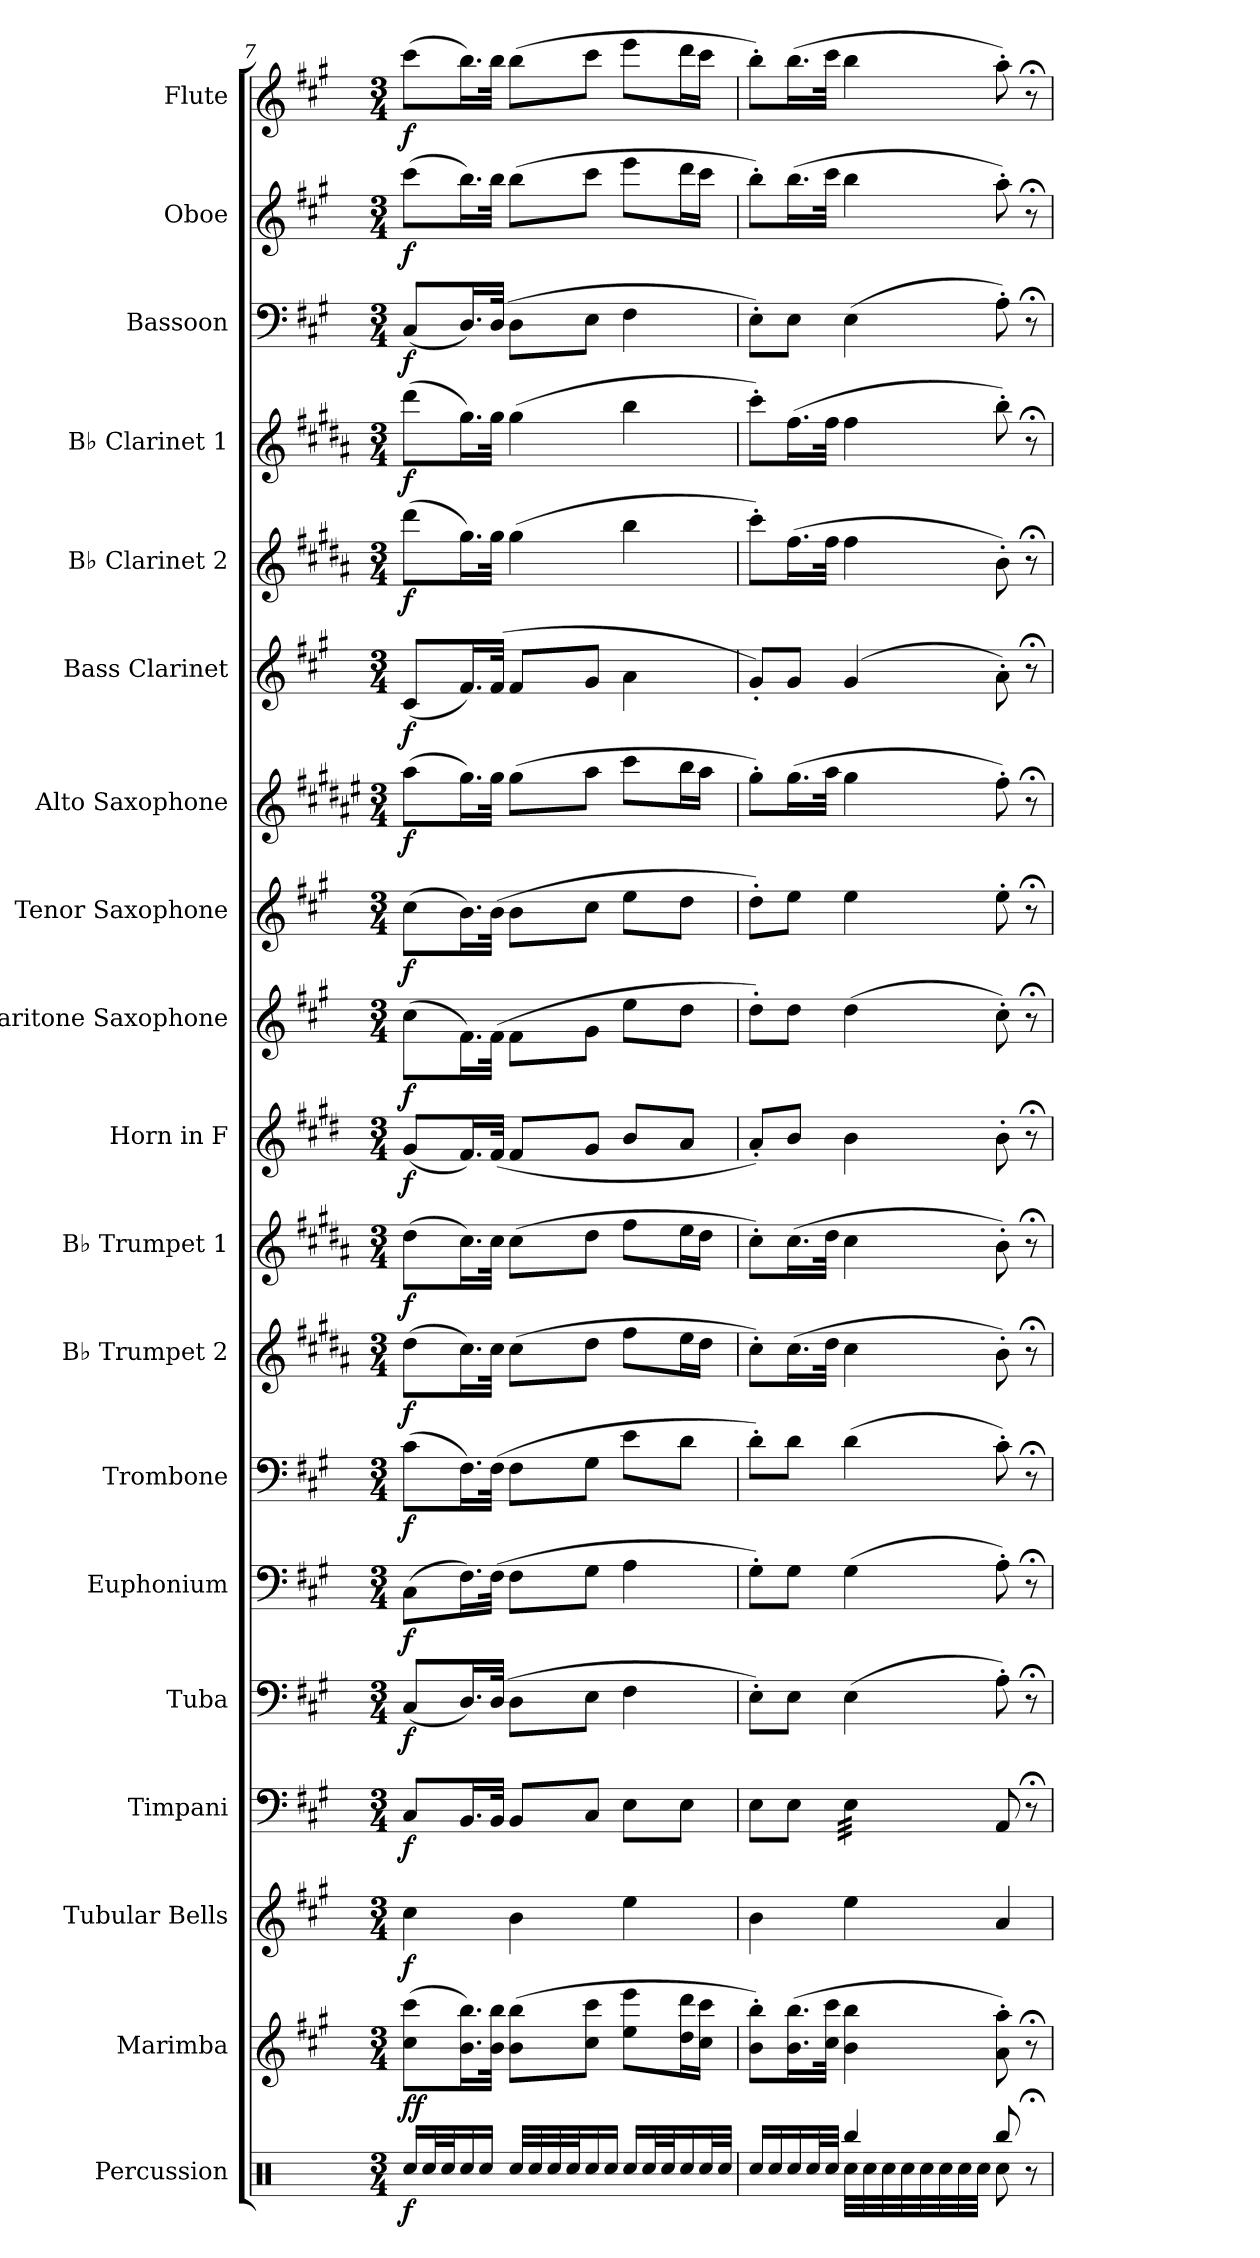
**kern	**dynam	**kern	**dynam	**kern	**dynam	**kern	**dynam	**kern	**dynam	**kern	**dynam	**kern	**dynam	**kern	**dynam	**kern	**dynam	**kern	**dynam	**kern	**dynam	**kern	**dynam	**kern	**dynam	**kern	**dynam	**kern	**dynam	**kern	**dynam	**kern	**dynam	**kern	**dynam	**kern	**dynam
*part19	*part19	*part18	*part18	*part17	*part17	*part16	*part16	*part15	*part15	*part14	*part14	*part13	*part13	*part12	*part12	*part11	*part11	*part10	*part10	*part9	*part9	*part8	*part8	*part7	*part7	*part6	*part6	*part5	*part5	*part4	*part4	*part3	*part3	*part2	*part2	*part1	*part1
*staff19	*staff19	*staff18	*staff18	*staff17	*staff17	*staff16	*staff16	*staff15	*staff15	*staff14	*staff14	*staff13	*staff13	*staff12	*staff12	*staff11	*staff11	*staff10	*staff10	*staff9	*staff9	*staff8	*staff8	*staff7	*staff7	*staff6	*staff6	*staff5	*staff5	*staff4	*staff4	*staff3	*staff3	*staff2	*staff2	*staff1	*staff1
*I"Percussion	*	*I"Marimba	*	*I"Tubular Bells	*	*I"Timpani	*	*I"Tuba	*	*I"Euphonium	*	*I"Trombone	*	*I"B♭ Trumpet 2	*	*I"B♭ Trumpet 1	*	*I"Horn in F	*	*I"Baritone Saxophone	*	*I"Tenor Saxophone	*	*I"Alto Saxophone	*	*I"Bass Clarinet	*	*I"B♭ Clarinet 2	*	*I"B♭ Clarinet 1	*	*I"Bassoon	*	*I"Oboe	*	*I"Flute	*
*I'Perc.	*	*I'Mrm.	*	*I'T.B.	*	*I'Timp.	*	*I'Tba.	*	*I'Euph.	*	*I'Tbn.	*	*I'B♭ Tpt. 2	*	*I'B♭ Tpt. 1	*	*	*	*I'Bar. Sax.	*	*I'T. Sax.	*	*I'A. Sax.	*	*I'B. Cl.	*	*I'B♭ Cl. 2	*	*I'B♭ Cl. 1	*	*I'Bsn.	*	*I'Ob.	*	*I'Fl.	*
*clefX	*	*clefG2	*	*clefG2	*	*clefF4	*	*clefF4	*	*clefF4	*	*clefF4	*	*clefG2	*	*clefG2	*	*clefG2	*	*clefG2	*	*clefG2	*	*clefG2	*	*clefG2	*	*clefG2	*	*clefG2	*	*clefF4	*	*clefG2	*	*clefG2	*
*	*	*	*	*	*	*	*	*	*	*	*	*	*	*ITrd1c2	*	*ITrd1c2	*	*ITrd4c7	*	*ITrd12c21	*	*ITrd8c14	*	*ITrd5c9	*	*ITrd8c14	*	*ITrd1c2	*	*ITrd1c2	*	*	*	*	*	*	*
*k[]	*	*k[f#c#g#]	*	*k[f#c#g#]	*	*k[f#c#g#]	*	*k[f#c#g#]	*	*k[f#c#g#]	*	*k[f#c#g#]	*	*k[f#c#g#]	*	*k[f#c#g#]	*	*k[f#c#g#]	*	*k[f#c#g#]	*	*k[f#c#g#]	*	*k[f#c#g#]	*	*k[f#c#g#]	*	*k[f#c#g#]	*	*k[f#c#g#]	*	*k[f#c#g#]	*	*k[f#c#g#]	*	*k[f#c#g#]	*
*M3/4	*	*M3/4	*	*M3/4	*	*M3/4	*	*M3/4	*	*M3/4	*	*M3/4	*	*M3/4	*	*M3/4	*	*M3/4	*	*M3/4	*	*M3/4	*	*M3/4	*	*M3/4	*	*M3/4	*	*M3/4	*	*M3/4	*	*M3/4	*	*M3/4	*
=7	=7	=7	=7	=7	=7	=7	=7	=7	=7	=7	=7	=7	=7	=7	=7	=7	=7	=7	=7	=7	=7	=7	=7	=7	=7	=7	=7	=7	=7	=7	=7	=7	=7	=7	=7	=7	=7
!	!LO:DY:b	!	!LO:DY:b	!	!	!	!	!	!	!	!	!	!	!	!	!	!	!	!	!	!	!	!	!	!	!	!	!	!	!	!	!	!	!	!	!	!
!	!	!	!LO:DY:n=1:b	!	!LO:DY:b	!	!LO:DY:b	!	!LO:DY:b	!	!LO:DY:b	!	!LO:DY:b	!	!LO:DY:b	!	!LO:DY:b	!	!LO:DY:b	!	!LO:DY:b	!	!LO:DY:b	!	!LO:DY:b	!	!LO:DY:b	!	!LO:DY:b	!	!LO:DY:b	!	!LO:DY:b	!	!LO:DY:b	!	!LO:DY:b
16Rcc/LL	f	(>8cc#\ 8ccc#\L	f f	4cc#\	f	8C#/L	f	(>8C#/L	f	(>8C#\L	f	(>8c#\L	f	(>8cc#\L	f	(>8cc#\L	f	(>8c#/L	f	(>8c#\L	f	(>8c#\L	f	(>8cc#\L	f	(>8C#/L	f	(>8ccc#\L	f	(>8ccc#\L	f	(>8C#/L	f	(>8ccc#\L	f	(>8ccc#\L	f
32Rcc/L	.	.	.	.	.	.	.	.	.	.	.	.	.	.	.	.	.	.	.	.	.	.	.	.	.	.	.	.	.	.	.	.	.	.	.	.	.
32Rcc/J	.	.	.	.	.	.	.	.	.	.	.	.	.	.	.	.	.	.	.	.	.	.	.	.	.	.	.	.	.	.	.	.	.	.	.	.	.
16Rcc/	.	16.b\ 16.bb\L)	.	.	.	16.BB/L	.	16.D/L)	.	16.F#\L)	.	16.F#\L)	.	16.b\L)	.	16.b\L)	.	16.B/L)	.	16.F#\L)	.	16.B\L)	.	16.b\L)	.	16.F#/L)	.	16.ff#\L)	.	16.ff#\L)	.	16.D/L)	.	16.bb\L)	.	16.bb\L)	.
16Rcc/JJ	.	.	.	.	.	.	.	.	.	.	.	.	.	.	.	.	.	.	.	.	.	.	.	.	.	.	.	.	.	.	.	.	.	.	.	.	.
.	.	32b\ 32bb\JJk	.	.	.	32BB/JJk	.	(>32D/JJk	.	(>32F#\JJk	.	(>32F#\JJk	.	32b\JJk	.	32b\JJk	.	(<32B/JJk	.	(>32F#\JJk	.	(>32B\JJk	.	32b\JJk	.	(>32F#/JJk	.	32ff#\JJk	.	32ff#\JJk	.	(>32D/JJk	.	32bb\JJk	.	32bb\JJk	.
32Rcc/LLL	.	(>8b\ 8bb\L	.	4b\	.	8BB/L	.	8D\L	.	8F#\L	.	8F#\L	.	(>8b\L	.	(>8b\L	.	8B/L	.	8F#\L	.	8B\L	.	(>8b\L	.	8F#/L	.	(>4ff#\	.	(>4ff#\	.	8D\L	.	(>8bb\L	.	(>8bb\L	.
32Rcc/	.	.	.	.	.	.	.	.	.	.	.	.	.	.	.	.	.	.	.	.	.	.	.	.	.	.	.	.	.	.	.	.	.	.	.	.	.
32Rcc/	.	.	.	.	.	.	.	.	.	.	.	.	.	.	.	.	.	.	.	.	.	.	.	.	.	.	.	.	.	.	.	.	.	.	.	.	.
32Rcc/J	.	.	.	.	.	.	.	.	.	.	.	.	.	.	.	.	.	.	.	.	.	.	.	.	.	.	.	.	.	.	.	.	.	.	.	.	.
16Rcc/	.	8cc#\ 8ccc#\J	.	.	.	8C#/J	.	8E\J	.	8G#\J	.	8G#\J	.	8cc#\J	.	8cc#\J	.	8c#/J	.	8G#\J	.	8c#\J	.	8cc#\J	.	8G#/J	.	.	.	.	.	8E\J	.	8ccc#\J	.	8ccc#\J	.
16Rcc/JJ	.	.	.	.	.	.	.	.	.	.	.	.	.	.	.	.	.	.	.	.	.	.	.	.	.	.	.	.	.	.	.	.	.	.	.	.	.
16Rcc/LL	.	8ee\ 8eee\L	.	4ee\	.	8E\L	.	4F#\	.	4A\	.	8e\L	.	8ee\L	.	8ee\L	.	8e/L	.	8e\L	.	8e\L	.	8ee\L	.	4A\	.	4aa\	.	4aa\	.	4F#\	.	8eee\L	.	8eee\L	.
32Rcc/L	.	.	.	.	.	.	.	.	.	.	.	.	.	.	.	.	.	.	.	.	.	.	.	.	.	.	.	.	.	.	.	.	.	.	.	.	.
32Rcc/J	.	.	.	.	.	.	.	.	.	.	.	.	.	.	.	.	.	.	.	.	.	.	.	.	.	.	.	.	.	.	.	.	.	.	.	.	.
16Rcc/	.	16dd\ 16ddd\L	.	.	.	8E\J	.	.	.	.	.	8d\J	.	16dd\L	.	16dd\L	.	8d/J	.	8d\J	.	8d\J	.	16dd\L	.	.	.	.	.	.	.	.	.	16ddd\L	.	16ddd\L	.
32Rcc/L	.	16cc#\ 16ccc#\JJ	.	.	.	.	.	.	.	.	.	.	.	16cc#\JJ	.	16cc#\JJ	.	.	.	.	.	.	.	16cc#\JJ	.	.	.	.	.	.	.	.	.	16ccc#\JJ	.	16ccc#\JJ	.
32Rcc/JJJ	.	.	.	.	.	.	.	.	.	.	.	.	.	.	.	.	.	.	.	.	.	.	.	.	.	.	.	.	.	.	.	.	.	.	.	.	.
=8	=8	=8	=8	=8	=8	=8	=8	=8	=8	=8	=8	=8	=8	=8	=8	=8	=8	=8	=8	=8	=8	=8	=8	=8	=8	=8	=8	=8	=8	=8	=8	=8	=8	=8	=8	=8	=8
*^	*	*	*	*	*	*	*	*	*	*	*	*	*	*	*	*	*	*	*	*	*	*	*	*	*	*	*	*	*	*	*	*	*	*	*	*	*
16Rcc/LL	4ryy	.	8b\' 8bb\'L)	.	4b\	.	8E\L	.	8E'\L)	.	8G#'\L)	.	8d'\L)	.	8b'\L)	.	8b'\L)	.	8d'/L)	.	8d'\L)	.	8d'\L)	.	8b'\L)	.	8G#'/L)	.	8bb'\L)	.	8bb'\L)	.	8E'\L)	.	8bb'\L)	.	8bb'\L)	.
16Rcc/	.	.	.	.	.	.	.	.	.	.	.	.	.	.	.	.	.	.	.	.	.	.	.	.	.	.	.	.	.	.	.	.	.	.	.	.	.	.
16Rcc/	.	.	(>16.b\ 16.bb\L	.	.	.	8E\J	.	8E\J	.	8G#\J	.	8d\J	.	(>16.b\L	.	(>16.b\L	.	8e/J	.	8d\J	.	8e\J	.	(>16.b\L	.	8G#/J	.	(>16.ee\L	.	(>16.ee\L	.	8E\J	.	(>16.bb\L	.	(>16.bb\L	.
32Rcc/L	.	.	.	.	.	.	.	.	.	.	.	.	.	.	.	.	.	.	.	.	.	.	.	.	.	.	.	.	.	.	.	.	.	.	.	.	.	.
32Rcc/JJJ	.	.	32cc#\ 32ccc#\JJk	.	.	.	.	.	.	.	.	.	.	.	32cc#\JJk	.	32cc#\JJk	.	.	.	.	.	.	.	32cc#\JJk	.	.	.	32ee\JJk	.	32ee\JJk	.	.	.	32ccc#\JJk	.	32ccc#\JJk	.
*tremolo	*	*	*	*	*	*	*	*	*	*	*	*	*	*	*	*	*	*	*	*	*	*	*	*	*	*	*	*	*	*	*	*	*	*	*	*	*	*
*	*	*	*	*	*	*	*tremolo	*	*	*	*	*	*	*	*	*	*	*	*	*	*	*	*	*	*	*	*	*	*	*	*	*	*	*	*	*	*	*
4Rbb/	32Rcc\LLL	.	4b\ 4bb\	.	4ee\	.	32E\LLL	.	(>4E\	.	(>4G#\	.	(>4d\	.	4b\	.	4b\	.	4e\	.	(>4d\	.	4e\	.	4b\	.	(>4G#/	.	4ee\	.	4ee\	.	(>4E\	.	4bb\	.	4bb\	.
.	32Rcc\	.	.	.	.	.	32E\	.	.	.	.	.	.	.	.	.	.	.	.	.	.	.	.	.	.	.	.	.	.	.	.	.	.	.	.	.	.	.
.	32Rcc\	.	.	.	.	.	32E\	.	.	.	.	.	.	.	.	.	.	.	.	.	.	.	.	.	.	.	.	.	.	.	.	.	.	.	.	.	.	.
.	32Rcc\	.	.	.	.	.	32E\	.	.	.	.	.	.	.	.	.	.	.	.	.	.	.	.	.	.	.	.	.	.	.	.	.	.	.	.	.	.	.
.	32Rcc\	.	.	.	.	.	32E\	.	.	.	.	.	.	.	.	.	.	.	.	.	.	.	.	.	.	.	.	.	.	.	.	.	.	.	.	.	.	.
.	32Rcc\	.	.	.	.	.	32E\	.	.	.	.	.	.	.	.	.	.	.	.	.	.	.	.	.	.	.	.	.	.	.	.	.	.	.	.	.	.	.
.	32Rcc\	.	.	.	.	.	32E\	.	.	.	.	.	.	.	.	.	.	.	.	.	.	.	.	.	.	.	.	.	.	.	.	.	.	.	.	.	.	.
.	32Rcc\JJJ	.	.	.	.	.	32E\JJJ	.	.	.	.	.	.	.	.	.	.	.	.	.	.	.	.	.	.	.	.	.	.	.	.	.	.	.	.	.	.	.
*	*	*	*	*	*	*	*Xtremolo	*	*	*	*	*	*	*	*	*	*	*	*	*	*	*	*	*	*	*	*	*	*	*	*	*	*	*	*	*	*	*
*Xtremolo	*	*	*	*	*	*	*	*	*	*	*	*	*	*	*	*	*	*	*	*	*	*	*	*	*	*	*	*	*	*	*	*	*	*	*	*	*	*
8Rbb/	8Rcc\	.	8a\' 8aa\')	.	4a/	.	8AA/	.	8A'\)	.	8A'\)	.	8c#'\)	.	8a'\)	.	8a'\)	.	8e'\	.	8c#'\)	.	8e'\	.	8a'\)	.	8A'\)	.	8a'\)	.	8aa'\)	.	8A'\)	.	8aa'\)	.	8aa'\)	.
8r;<	8ryy	.	8r;<	.	.	.	8r;<	.	8r;<	.	8r;<	.	8r;<	.	8r;<	.	8r;<	.	8r;<	.	8r;<	.	8r;<	.	8r;<	.	8r;<	.	8r;<	.	8r;<	.	8r;<	.	8r;<	.	8r;<	.
*v	*v	*	*	*	*	*	*	*	*	*	*	*	*	*	*	*	*	*	*	*	*	*	*	*	*	*	*	*	*	*	*	*	*	*	*	*	*	*
=	=	=	=	=	=	=	=	=	=	=	=	=	=	=	=	=	=	=	=	=	=	=	=	=	=	=	=	=	=	=	=	=	=	=	=	=	=
*-	*-	*-	*-	*-	*-	*-	*-	*-	*-	*-	*-	*-	*-	*-	*-	*-	*-	*-	*-	*-	*-	*-	*-	*-	*-	*-	*-	*-	*-	*-	*-	*-	*-	*-	*-	*-	*-
